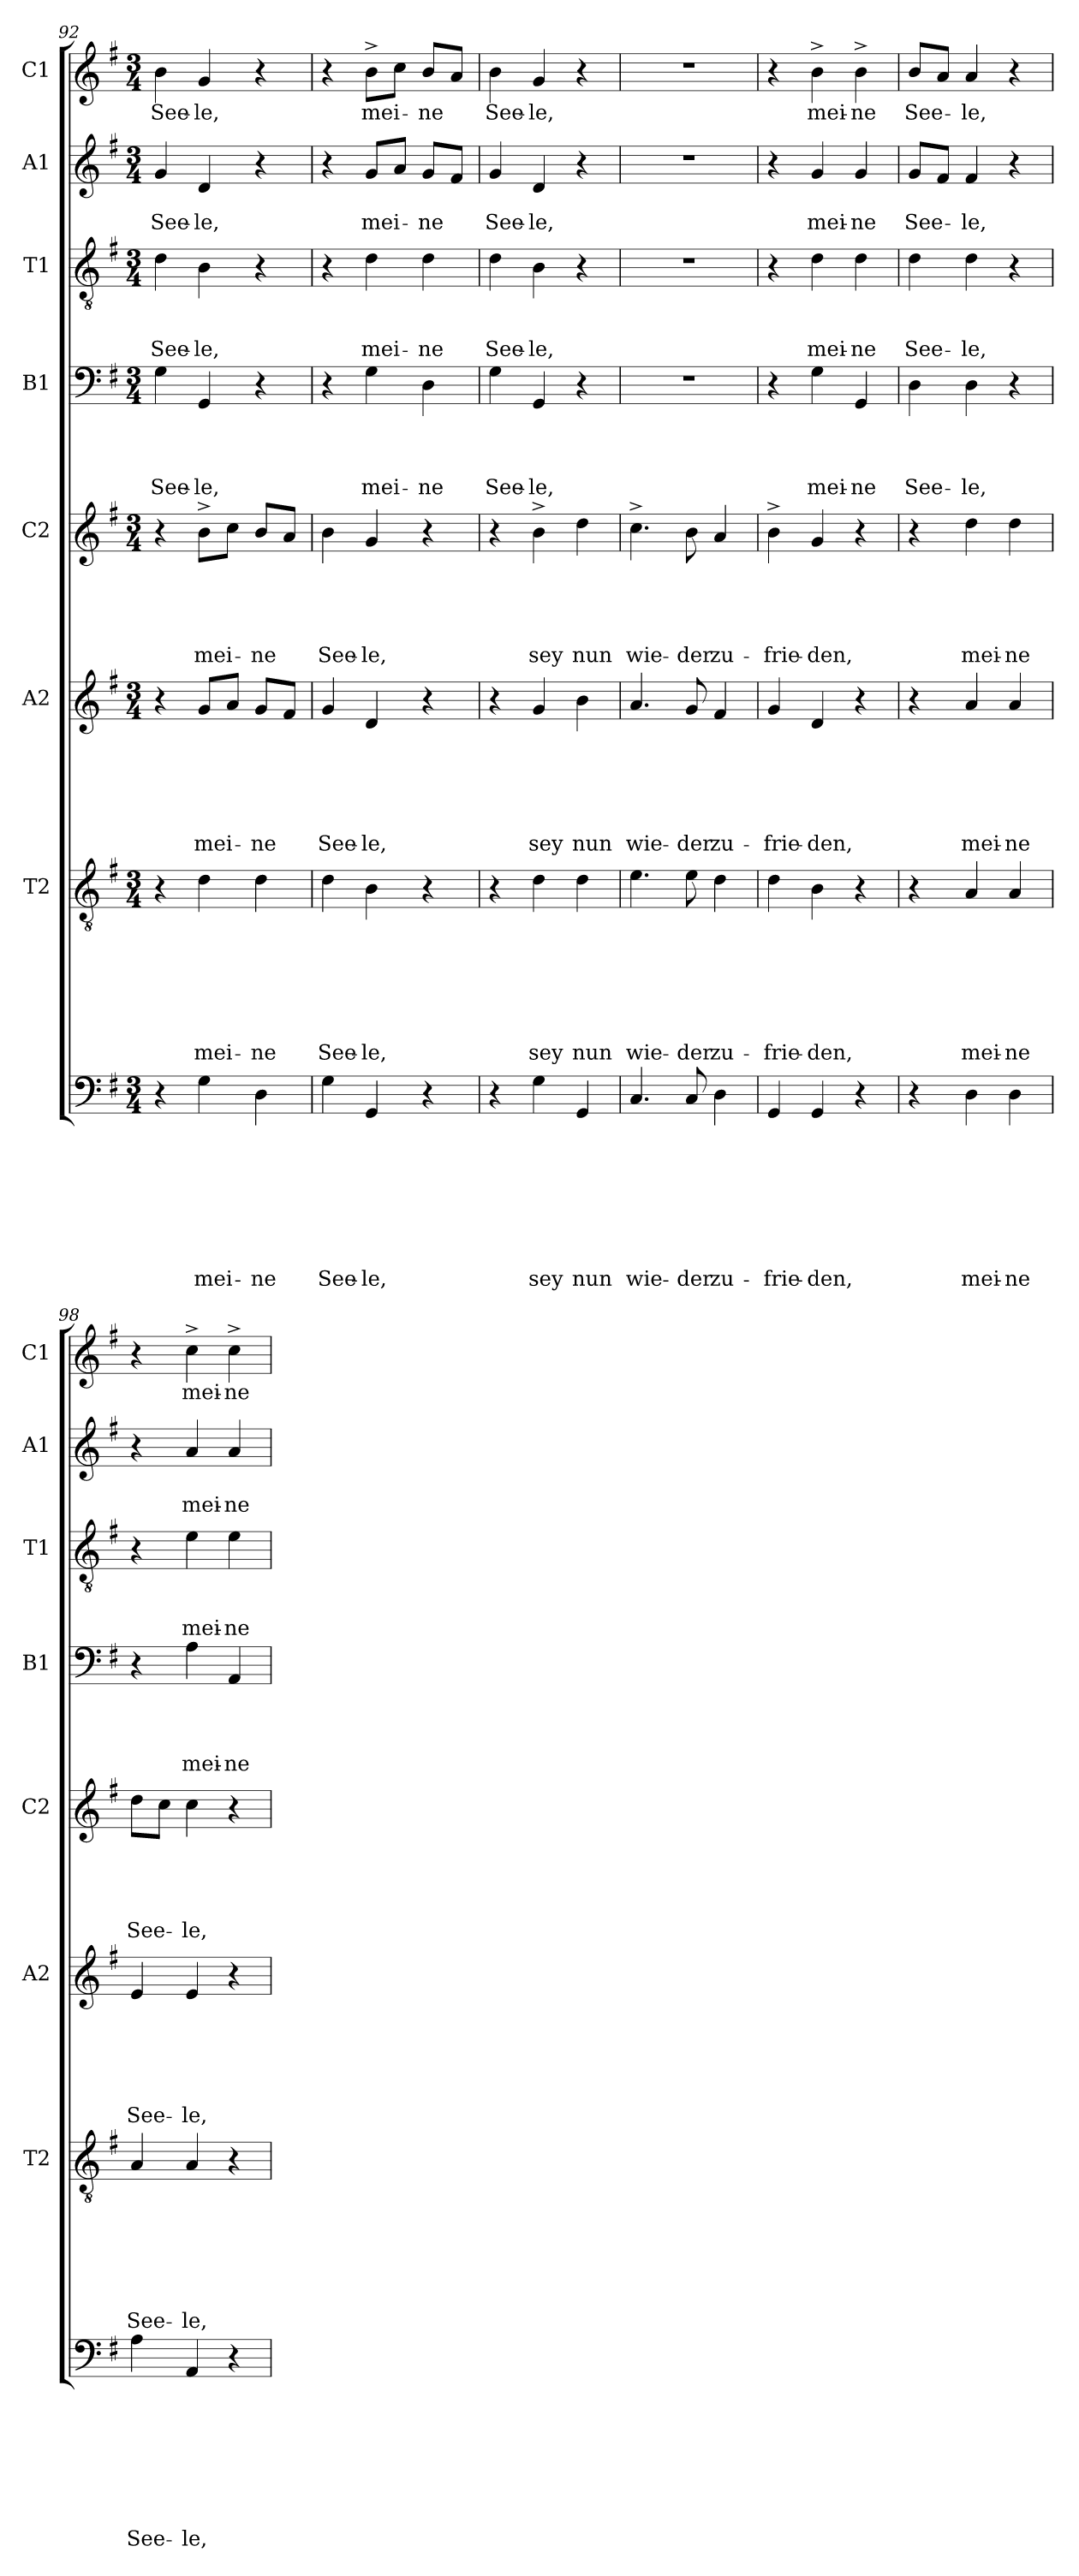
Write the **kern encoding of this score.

**kern	**text	**text	**text	**text	**text	**text	**text	**text	**kern	**text	**text	**text	**text	**text	**text	**text	**kern	**text	**text	**text	**text	**text	**text	**kern	**text	**text	**text	**text	**text	**kern	**text	**text	**text	**text	**kern	**text	**text	**text	**kern	**text	**text	**kern	**text
*part8	*part8	*part8	*part8	*part8	*part8	*part8	*part8	*part8	*part7	*part7	*part7	*part7	*part7	*part7	*part7	*part7	*part6	*part6	*part6	*part6	*part6	*part6	*part6	*part5	*part5	*part5	*part5	*part5	*part5	*part4	*part4	*part4	*part4	*part4	*part3	*part3	*part3	*part3	*part2	*part2	*part2	*part1	*part1
*staff8	*staff8	*staff8	*staff8	*staff8	*staff8	*staff8	*staff8	*staff8	*staff7	*staff7	*staff7	*staff7	*staff7	*staff7	*staff7	*staff7	*staff6	*staff6	*staff6	*staff6	*staff6	*staff6	*staff6	*staff5	*staff5	*staff5	*staff5	*staff5	*staff5	*staff4	*staff4	*staff4	*staff4	*staff4	*staff3	*staff3	*staff3	*staff3	*staff2	*staff2	*staff2	*staff1	*staff1
*	*	*	*	*	*	*	*	*	*I"T2	*	*	*	*	*	*	*	*I"A2	*	*	*	*	*	*	*I"C2	*	*	*	*	*	*I"B1	*	*	*	*	*I"T1	*	*	*	*I"A1	*	*	*I"C1	*
*	*	*	*	*	*	*	*	*	*I'T2	*	*	*	*	*	*	*	*I'A2	*	*	*	*	*	*	*I'C2	*	*	*	*	*	*I'B1	*	*	*	*	*I'T1	*	*	*	*I'A1	*	*	*I'C1	*
*clefF4	*	*	*	*	*	*	*	*	*clefGv2	*	*	*	*	*	*	*	*clefG2	*	*	*	*	*	*	*clefG2	*	*	*	*	*	*clefF4	*	*	*	*	*clefGv2	*	*	*	*clefG2	*	*	*clefG2	*
*k[f#]	*	*	*	*	*	*	*	*	*k[f#]	*	*	*	*	*	*	*	*k[f#]	*	*	*	*	*	*	*k[f#]	*	*	*	*	*	*k[f#]	*	*	*	*	*k[f#]	*	*	*	*k[f#]	*	*	*k[f#]	*
*G:	*	*	*	*	*	*	*	*	*G:	*	*	*	*	*	*	*	*G:	*	*	*	*	*	*	*G:	*	*	*	*	*	*G:	*	*	*	*	*G:	*	*	*	*G:	*	*	*G:	*
*M3/4	*	*	*	*	*	*	*	*	*M3/4	*	*	*	*	*	*	*	*M3/4	*	*	*	*	*	*	*M3/4	*	*	*	*	*	*M3/4	*	*	*	*	*M3/4	*	*	*	*M3/4	*	*	*M3/4	*
=92	=92	=92	=92	=92	=92	=92	=92	=92	=92	=92	=92	=92	=92	=92	=92	=92	=92	=92	=92	=92	=92	=92	=92	=92	=92	=92	=92	=92	=92	=92	=92	=92	=92	=92	=92	=92	=92	=92	=92	=92	=92	=92	=92
!	!	!	!	!	!	!	!	!	!	!	!	!	!	!	!	!	!	!	!	!	!	!	!	!	!	!	!	!	!	!	!	!	!	!LO:LY:b	!	!	!	!LO:LY:b	!	!	!LO:LY:b	!	!LO:LY:b
4r	.	.	.	.	.	.	.	.	4r	.	.	.	.	.	.	.	4r	.	.	.	.	.	.	4r	.	.	.	.	.	4G\	.	.	.	See-	4d\	.	.	See-	4g/	.	See-	4b\	See-
!	!	!	!	!	!	!	!	!LO:LY:b	!	!	!	!	!	!	!	!LO:LY:b	!	!	!	!	!	!	!LO:LY:b	!	!	!	!	!	!LO:LY:b	!	!	!	!	!LO:LY:b:rj	!	!	!	!LO:LY:b:rj	!	!	!LO:LY:b:rj	!	!LO:LY:b:rj
4G\	.	.	.	.	.	.	.	mei-	4d\	.	.	.	.	.	.	mei-	8g/L	.	.	.	.	.	mei-	8b^>\L	.	.	.	.	mei-	4GG/	.	.	.	-le,	4B\	.	.	-le,	4d/	.	-le,	4g/	-le,
.	.	.	.	.	.	.	.	.	.	.	.	.	.	.	.	.	8a/J	.	.	.	.	.	.	8cc\J	.	.	.	.	.	.	.	.	.	.	.	.	.	.	.	.	.	.	.
!	!	!	!	!	!	!	!	!LO:LY:b	!	!	!	!	!	!	!	!LO:LY:b	!	!	!	!	!	!	!LO:LY:b	!	!	!	!	!	!LO:LY:b	!	!	!	!	!	!	!	!	!	!	!	!	!	!
4D\	.	.	.	.	.	.	.	-ne	4d\	.	.	.	.	.	.	-ne	8g/L	.	.	.	.	.	-ne	8b/L	.	.	.	.	-ne	4r	.	.	.	.	4r	.	.	.	4r	.	.	4r	.
.	.	.	.	.	.	.	.	.	.	.	.	.	.	.	.	.	8f#/J	.	.	.	.	.	.	8a/J	.	.	.	.	.	.	.	.	.	.	.	.	.	.	.	.	.	.	.
=93	=93	=93	=93	=93	=93	=93	=93	=93	=93	=93	=93	=93	=93	=93	=93	=93	=93	=93	=93	=93	=93	=93	=93	=93	=93	=93	=93	=93	=93	=93	=93	=93	=93	=93	=93	=93	=93	=93	=93	=93	=93	=93	=93
!	!	!	!	!	!	!	!	!LO:LY:b	!	!	!	!	!	!	!	!LO:LY:b	!	!	!	!	!	!	!LO:LY:b	!	!	!	!	!	!LO:LY:b	!	!	!	!	!	!	!	!	!	!	!	!	!	!
4G\	.	.	.	.	.	.	.	See-	4d\	.	.	.	.	.	.	See-	4g/	.	.	.	.	.	See-	4b\	.	.	.	.	See-	4r	.	.	.	.	4r	.	.	.	4r	.	.	4r	.
!	!	!	!	!	!	!	!	!LO:LY:b:rj	!	!	!	!	!	!	!	!LO:LY:b:rj	!	!	!	!	!	!	!LO:LY:b:rj	!	!	!	!	!	!LO:LY:b:rj	!	!	!	!	!LO:LY:b	!	!	!	!LO:LY:b	!	!	!LO:LY:b	!	!LO:LY:b
4GG/	.	.	.	.	.	.	.	-le,	4B\	.	.	.	.	.	.	-le,	4d/	.	.	.	.	.	-le,	4g/	.	.	.	.	-le,	4G\	.	.	.	mei-	4d\	.	.	mei-	8g/L	.	mei-	8b^>\L	mei-
.	.	.	.	.	.	.	.	.	.	.	.	.	.	.	.	.	.	.	.	.	.	.	.	.	.	.	.	.	.	.	.	.	.	.	.	.	.	.	8a/J	.	.	8cc\J	.
!	!	!	!	!	!	!	!	!	!	!	!	!	!	!	!	!	!	!	!	!	!	!	!	!	!	!	!	!	!	!	!	!	!	!LO:LY:b	!	!	!	!LO:LY:b	!	!	!LO:LY:b	!	!LO:LY:b
4r	.	.	.	.	.	.	.	.	4r	.	.	.	.	.	.	.	4r	.	.	.	.	.	.	4r	.	.	.	.	.	4D\	.	.	.	-ne	4d\	.	.	-ne	8g/L	.	-ne	8b/L	-ne
.	.	.	.	.	.	.	.	.	.	.	.	.	.	.	.	.	.	.	.	.	.	.	.	.	.	.	.	.	.	.	.	.	.	.	.	.	.	.	8f#/J	.	.	8a/J	.
=94	=94	=94	=94	=94	=94	=94	=94	=94	=94	=94	=94	=94	=94	=94	=94	=94	=94	=94	=94	=94	=94	=94	=94	=94	=94	=94	=94	=94	=94	=94	=94	=94	=94	=94	=94	=94	=94	=94	=94	=94	=94	=94	=94
!	!	!	!	!	!	!	!	!	!	!	!	!	!	!	!	!	!	!	!	!	!	!	!	!	!	!	!	!	!	!	!	!	!	!LO:LY:b	!	!	!	!LO:LY:b	!	!	!LO:LY:b	!	!LO:LY:b
4r	.	.	.	.	.	.	.	.	4r	.	.	.	.	.	.	.	4r	.	.	.	.	.	.	4r	.	.	.	.	.	4G\	.	.	.	See-	4d\	.	.	See-	4g/	.	See-	4b\	See-
!	!	!	!	!	!	!	!	!LO:LY:b	!	!	!	!	!	!	!	!LO:LY:b	!	!	!	!	!	!	!LO:LY:b	!	!	!	!	!	!LO:LY:b	!	!	!	!	!LO:LY:b	!	!	!	!LO:LY:b	!	!	!LO:LY:b	!	!LO:LY:b
4G\	.	.	.	.	.	.	.	sey	4d\	.	.	.	.	.	.	sey	4g/	.	.	.	.	.	sey	4b^>\	.	.	.	.	sey	4GG/	.	.	.	-le,	4B\	.	.	-le,	4d/	.	-le,	4g/	-le,
!	!	!	!	!	!	!	!	!LO:LY:b	!	!	!	!	!	!	!	!LO:LY:b	!	!	!	!	!	!	!LO:LY:b	!	!	!	!	!	!LO:LY:b	!	!	!	!	!	!	!	!	!	!	!	!	!	!
4GG/	.	.	.	.	.	.	.	nun	4d\	.	.	.	.	.	.	nun	4b\	.	.	.	.	.	nun	4dd\	.	.	.	.	nun	4r	.	.	.	.	4r	.	.	.	4r	.	.	4r	.
=95	=95	=95	=95	=95	=95	=95	=95	=95	=95	=95	=95	=95	=95	=95	=95	=95	=95	=95	=95	=95	=95	=95	=95	=95	=95	=95	=95	=95	=95	=95	=95	=95	=95	=95	=95	=95	=95	=95	=95	=95	=95	=95	=95
!	!	!	!	!	!	!	!	!LO:LY:b	!	!	!	!	!	!	!	!LO:LY:b	!	!	!	!	!	!	!LO:LY:b	!	!	!	!	!	!LO:LY:b	!LO:N:vis=1	!	!	!	!	!LO:N:vis=1	!	!	!	!LO:N:vis=1	!	!	!LO:N:vis=1	!
4.C/	.	.	.	.	.	.	.	wie-	4.e\	.	.	.	.	.	.	wie-	4.a/	.	.	.	.	.	wie-	4.cc^>\	.	.	.	.	wie-	2.r	.	.	.	.	2.r	.	.	.	2.r	.	.	2.r	.
!	!	!	!	!	!	!	!	!LO:LY:b	!	!	!	!	!	!	!	!LO:LY:b	!	!	!	!	!	!	!LO:LY:b	!	!	!	!	!	!LO:LY:b	!	!	!	!	!	!	!	!	!	!	!	!	!	!
8C/	.	.	.	.	.	.	.	-der	8e\	.	.	.	.	.	.	-der	8g/	.	.	.	.	.	-der	8b\	.	.	.	.	-der	.	.	.	.	.	.	.	.	.	.	.	.	.	.
!	!	!	!	!	!	!	!	!LO:LY:b	!	!	!	!	!	!	!	!LO:LY:b	!	!	!	!	!	!	!LO:LY:b	!	!	!	!	!	!LO:LY:b	!	!	!	!	!	!	!	!	!	!	!	!	!	!
4D\	.	.	.	.	.	.	.	zu-	4d\	.	.	.	.	.	.	zu-	4f#/	.	.	.	.	.	zu-	4a/	.	.	.	.	zu-	.	.	.	.	.	.	.	.	.	.	.	.	.	.
=96	=96	=96	=96	=96	=96	=96	=96	=96	=96	=96	=96	=96	=96	=96	=96	=96	=96	=96	=96	=96	=96	=96	=96	=96	=96	=96	=96	=96	=96	=96	=96	=96	=96	=96	=96	=96	=96	=96	=96	=96	=96	=96	=96
!	!	!	!	!	!	!	!	!LO:LY:b	!	!	!	!	!	!	!	!LO:LY:b	!	!	!	!	!	!	!LO:LY:b	!	!	!	!	!	!LO:LY:b	!	!	!	!	!	!	!	!	!	!	!	!	!	!
4GG/	.	.	.	.	.	.	.	-frie-	4d\	.	.	.	.	.	.	-frie-	4g/	.	.	.	.	.	-frie-	4b^>\	.	.	.	.	-frie-	4r	.	.	.	.	4r	.	.	.	4r	.	.	4r	.
!	!	!	!	!	!	!	!	!LO:LY:b:rj	!	!	!	!	!	!	!	!LO:LY:b:rj	!	!	!	!	!	!	!LO:LY:b:rj	!	!	!	!	!	!LO:LY:b:rj	!	!	!	!	!LO:LY:b	!	!	!	!LO:LY:b	!	!	!LO:LY:b	!	!LO:LY:b
4GG/	.	.	.	.	.	.	.	-den,	4B\	.	.	.	.	.	.	-den,	4d/	.	.	.	.	.	-den,	4g/	.	.	.	.	-den,	4G\	.	.	.	mei-	4d\	.	.	mei-	4g/	.	mei-	4b^>\	mei-
!	!	!	!	!	!	!	!	!	!	!	!	!	!	!	!	!	!	!	!	!	!	!	!	!	!	!	!	!	!	!	!	!	!	!LO:LY:b	!	!	!	!LO:LY:b	!	!	!LO:LY:b	!	!LO:LY:b
4r	.	.	.	.	.	.	.	.	4r	.	.	.	.	.	.	.	4r	.	.	.	.	.	.	4r	.	.	.	.	.	4GG/	.	.	.	-ne	4d\	.	.	-ne	4g/	.	-ne	4b^>\	-ne
=97	=97	=97	=97	=97	=97	=97	=97	=97	=97	=97	=97	=97	=97	=97	=97	=97	=97	=97	=97	=97	=97	=97	=97	=97	=97	=97	=97	=97	=97	=97	=97	=97	=97	=97	=97	=97	=97	=97	=97	=97	=97	=97	=97
!	!	!	!	!	!	!	!	!	!	!	!	!	!	!	!	!	!	!	!	!	!	!	!	!	!	!	!	!	!	!	!	!	!	!LO:LY:b	!	!	!	!LO:LY:b	!	!	!LO:LY:b	!	!LO:LY:b
4r	.	.	.	.	.	.	.	.	4r	.	.	.	.	.	.	.	4r	.	.	.	.	.	.	4r	.	.	.	.	.	4D\	.	.	.	See-	4d\	.	.	See-	8g/L	.	See-	8b/L	See-
.	.	.	.	.	.	.	.	.	.	.	.	.	.	.	.	.	.	.	.	.	.	.	.	.	.	.	.	.	.	.	.	.	.	.	.	.	.	.	8f#/J	.	.	8a/J	.
!	!	!	!	!	!	!	!	!LO:LY:b	!	!	!	!	!	!	!	!LO:LY:b	!	!	!	!	!	!	!LO:LY:b	!	!	!	!	!	!LO:LY:b	!	!	!	!	!LO:LY:b	!	!	!	!LO:LY:b	!	!	!LO:LY:b	!	!LO:LY:b
4D\	.	.	.	.	.	.	.	mei-	4A/	.	.	.	.	.	.	mei-	4a/	.	.	.	.	.	mei-	4dd\	.	.	.	.	mei-	4D\	.	.	.	-le,	4d\	.	.	-le,	4f#/	.	-le,	4a/	-le,
!	!	!	!	!	!	!	!	!LO:LY:b:rj	!	!	!	!	!	!	!	!LO:LY:b:rj	!	!	!	!	!	!	!LO:LY:b:rj	!	!	!	!	!	!LO:LY:b:rj	!	!	!	!	!	!	!	!	!	!	!	!	!	!
4D\	.	.	.	.	.	.	.	-ne	4A/	.	.	.	.	.	.	-ne	4a/	.	.	.	.	.	-ne	4dd\	.	.	.	.	-ne	4r	.	.	.	.	4r	.	.	.	4r	.	.	4r	.
=98	=98	=98	=98	=98	=98	=98	=98	=98	=98	=98	=98	=98	=98	=98	=98	=98	=98	=98	=98	=98	=98	=98	=98	=98	=98	=98	=98	=98	=98	=98	=98	=98	=98	=98	=98	=98	=98	=98	=98	=98	=98	=98	=98
!	!	!	!	!	!	!	!	!LO:LY:b	!	!	!	!	!	!	!	!LO:LY:b	!	!	!	!	!	!	!LO:LY:b	!	!	!	!	!	!LO:LY:b	!	!	!	!	!	!	!	!	!	!	!	!	!	!
4A\	.	.	.	.	.	.	.	See-	4A/	.	.	.	.	.	.	See-	4e/	.	.	.	.	.	See-	8dd\L	.	.	.	.	See-	4r	.	.	.	.	4r	.	.	.	4r	.	.	4r	.
.	.	.	.	.	.	.	.	.	.	.	.	.	.	.	.	.	.	.	.	.	.	.	.	8cc\J	.	.	.	.	.	.	.	.	.	.	.	.	.	.	.	.	.	.	.
!	!	!	!	!	!	!	!	!LO:LY:b	!	!	!	!	!	!	!	!LO:LY:b	!	!	!	!	!	!	!LO:LY:b	!	!	!	!	!	!LO:LY:b	!	!	!	!	!LO:LY:b	!	!	!	!LO:LY:b	!	!	!LO:LY:b	!	!LO:LY:b
4AA/	.	.	.	.	.	.	.	-le,	4A/	.	.	.	.	.	.	-le,	4e/	.	.	.	.	.	-le,	4cc\	.	.	.	.	-le,	4A\	.	.	.	mei-	4e\	.	.	mei-	4a/	.	mei-	4cc^>\	mei-
!	!	!	!	!	!	!	!	!	!	!	!	!	!	!	!	!	!	!	!	!	!	!	!	!	!	!	!	!	!	!	!	!	!	!LO:LY:b:rj	!	!	!	!LO:LY:b:rj	!	!	!LO:LY:b:rj	!	!LO:LY:b:rj
4r	.	.	.	.	.	.	.	.	4r	.	.	.	.	.	.	.	4r	.	.	.	.	.	.	4r	.	.	.	.	.	4AA/	.	.	.	-ne	4e\	.	.	-ne	4a/	.	-ne	4cc^>\	-ne
=	=	=	=	=	=	=	=	=	=	=	=	=	=	=	=	=	=	=	=	=	=	=	=	=	=	=	=	=	=	=	=	=	=	=	=	=	=	=	=	=	=	=	=
*-	*-	*-	*-	*-	*-	*-	*-	*-	*-	*-	*-	*-	*-	*-	*-	*-	*-	*-	*-	*-	*-	*-	*-	*-	*-	*-	*-	*-	*-	*-	*-	*-	*-	*-	*-	*-	*-	*-	*-	*-	*-	*-	*-
